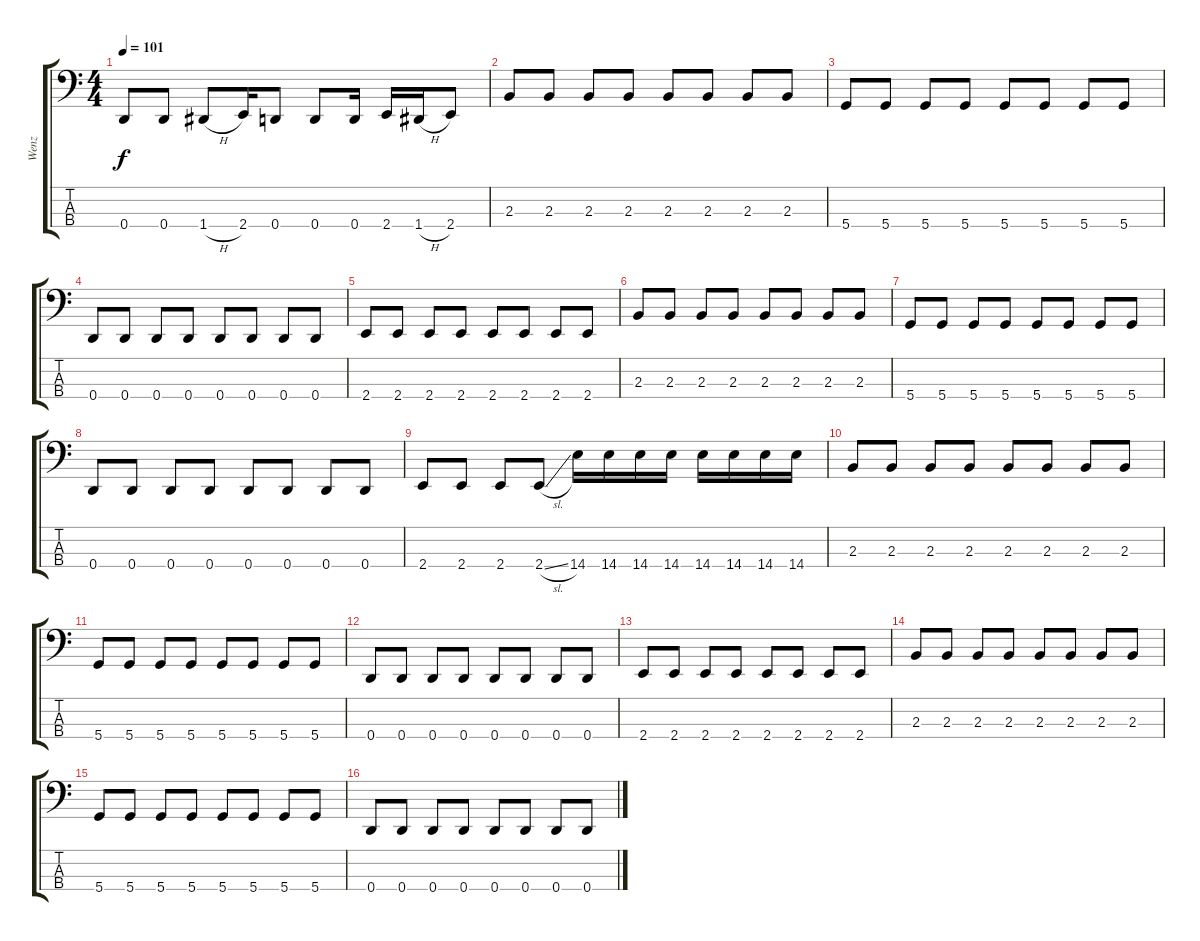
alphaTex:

\track ("Wenz" "Wenz") {instrument electricbassfinger}
\staff {score tabs}
\tuning (G2 D2 A1 D1) {hide}
\ts (4 4)
\tempo 101
\clef f4
\ks c
0.4.8{dy f} 0.4.8 1.4{h}.8 2.4.16 0.4.8 0.4.8 0.4.16 2.4.16 1.4{h}.16 2.4.8 |
2.3.8 2.3.8 2.3.8 2.3.8 2.3.8 2.3.8 2.3.8 2.3.8 |
5.4.8 5.4.8 5.4.8 5.4.8 5.4.8 5.4.8 5.4.8 5.4.8 |
0.4.8 0.4.8 0.4.8 0.4.8 0.4.8 0.4.8 0.4.8 0.4.8 |
2.4.8 2.4.8 2.4.8 2.4.8 2.4.8 2.4.8 2.4.8 2.4.8 |
2.3.8 2.3.8 2.3.8 2.3.8 2.3.8 2.3.8 2.3.8 2.3.8 |
5.4.8 5.4.8 5.4.8 5.4.8 5.4.8 5.4.8 5.4.8 5.4.8 |
0.4.8 0.4.8 0.4.8 0.4.8 0.4.8 0.4.8 0.4.8 0.4.8 |
2.4.8 2.4.8 2.4.8 2.4{sl}.8 14.4.16 14.4.16 14.4.16 14.4.16 14.4.16 14.4.16 14.4.16 14.4.16 |
2.3.8 2.3.8 2.3.8 2.3.8 2.3.8 2.3.8 2.3.8 2.3.8 |
5.4.8 5.4.8 5.4.8 5.4.8 5.4.8 5.4.8 5.4.8 5.4.8 |
0.4.8 0.4.8 0.4.8 0.4.8 0.4.8 0.4.8 0.4.8 0.4.8 |
2.4.8 2.4.8 2.4.8 2.4.8 2.4.8 2.4.8 2.4.8 2.4.8 |
2.3.8 2.3.8 2.3.8 2.3.8 2.3.8 2.3.8 2.3.8 2.3.8 |
5.4.8 5.4.8 5.4.8 5.4.8 5.4.8 5.4.8 5.4.8 5.4.8 |
0.4.8 0.4.8 0.4.8 0.4.8 0.4.8 0.4.8 0.4.8 0.4.8
